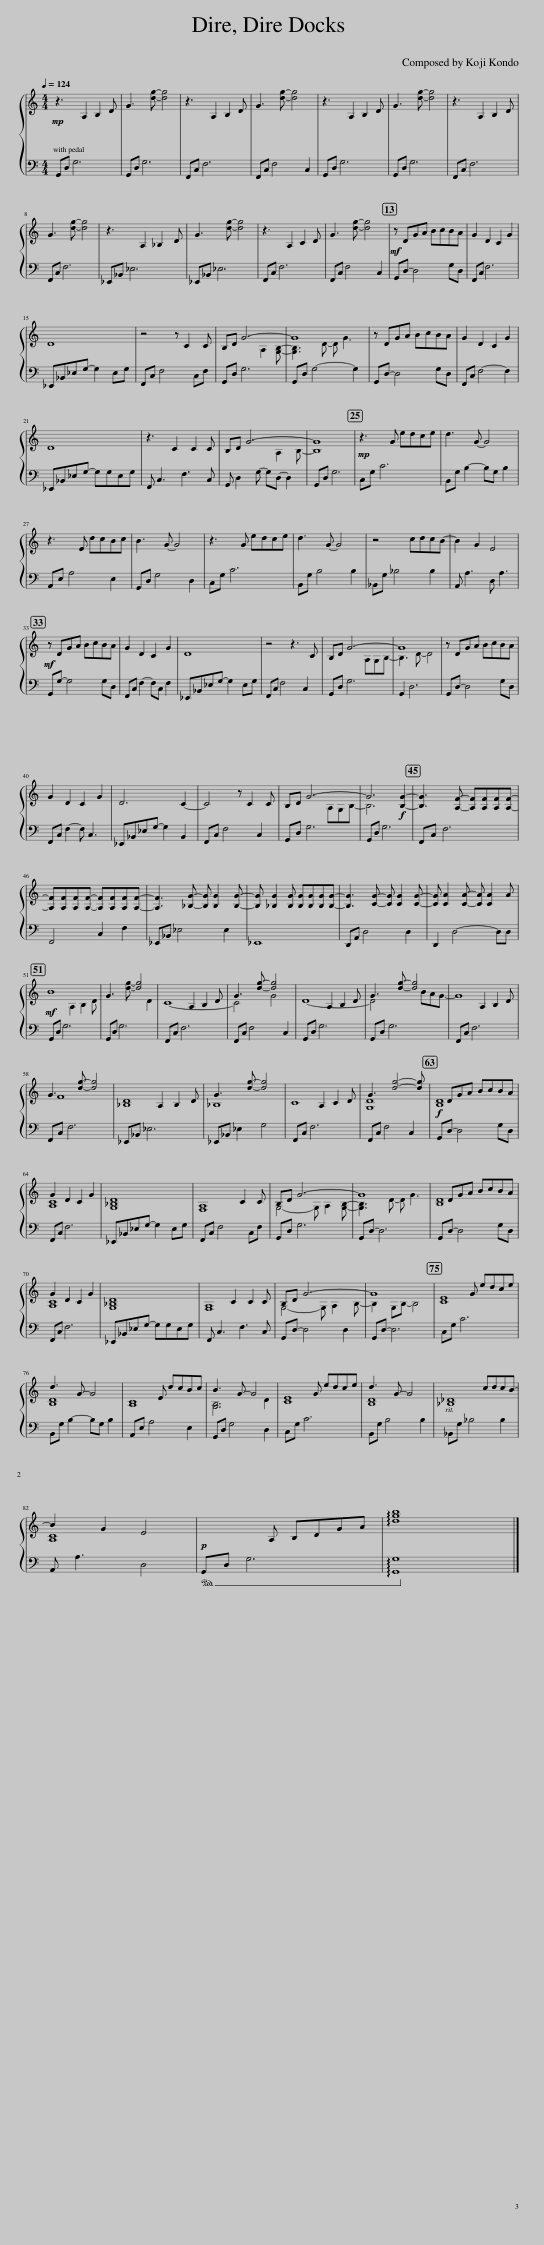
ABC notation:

X:1
%%score { ( 1 3 ) | 2 }
L:1/8
Q:1/4=124
M:4/4
I:linebreak $
K:C
V:1 treble
V:3 treble
V:2 bass
V:1
!mp! z3 A,2 B,2 D | G3 [dg]- [dg]4 | z3 A,2 B,2 D | G3 [dg]- [dg]4 | z3 A,2 B,2 D | %5
 G3 [dg]- [dg]4 | z3 A,2 B,2 D |$ G3 [dg]- [dg]4 | z3 A,2 _B,2 D | G3 [dg]- [dg]4 | %10
 z3 A,2 C2 D | G3 [dg]- [dg]4 |!mf! z DGA BcBA | G2 D2 C2 G2 |$ D8 | %15
 z4 z C2 C | B,D G6- | G8 | z DGA BcBA | G2 D2 C2 G2 |$ %20
 D8 | z3 C2 C2 C | B,D G6- | G8 |!mp! z3 G edce | %25
 d3 G- G4 |$ z3 E dcBc | B3 G- G4 | z3 G edce | d3 G- G4 | %30
 z4 cdcB- | B2 G2 E4 |$!mf! z DGA BcBA | G2 D2 C2 G2 | D8 | %35
 z4 z3 C | B,D G6- | G8 | z DGA BcBA |$ G2 D2 C2 G2 | %40
 D6 C2- | C4 z C2 C | B,D G6- | G6!f! [B,G]2- | [B,G]3 [A,F]- [A,F][A,F][A,F][A,F]- |$ %45
 [A,F][A,F][A,F][A,F]- [A,F][A,F][A,F][A,F]- | [A,F]3 [_B,G]- [B,G] [B,G]2 [B,G]- | [B,G] [_B,G]2 [B,G] [B,G][B,G][B,G][B,G]- | [B,G]3 [CG]- [CG] [CG]2 [CG]- | [CG] [CA]2 [CA]- [CA] [CA]2 A |$ %50
!mf! B8 | G3 [dg]- [dg]4 | x3 A,2 B,2 D | G3 [dg]- [dg]4 | x3 A,2 B,2 D | %55
 G3 [dg]- [dg]4 | x3 A,2 B,2 D |$ G3 [dg]- [dg]4 | x3 A,2 _B,2 D | G3 [dg]- [dg]4 | %60
 x3 A,2 C2 D | G3 [dg]4- [dg] |!f! x DGA BcBA |$ G2 D2 C2 G2 | D8 | %65
 x4 x C2 C | B,D G6- | G8 | x DGA BcBA |$ G2 D2 C2 G2 | %70
 D8 | x3 C2 C2 C | B,D G6- | G8 | x3 G edce |$ %75
 d3 G- G4 | x3 E dcBc | B3 G- G4 | x3 G edce | d3 G- G4 | %80
 x4 cdcB- |$ B2 G2 E4 |!p! x3 A, B,DGA | !arpeggio![dgb]8 |] %84
V:2
 G,,D, G,6 | G,,D, G,6 | F,,C, F,6 | F,,C, F,4 C,2 | G,,D, G,6 | %5
 G,,D, G,6 | F,,C, F,6 |$ F,,C, F,6 | _E,,_B,, _E,6 | _E,,_B,, _E,6 | %10
 F,,C, F,6 | F,,C, F,4 C,2 | G,,D,- D,4 G,D, | F,,C, F,6 |$ _E,,_B,,_E,G,- G,2 E,G, | %15
 F,,C, F,4 C,F, | G,,D, G,6 | G,,D, G,4- G,2 | G,,D,- D,4 G,D, | F,,C, F,4- F,2 |$ %20
 _E,,_B,,_E,G,- G,G,E,G, | F,, C,3 F,3 C, | G,, D,2 G,- G,D,- D,2 | G,,D, G,6 | C,G, C6 | %25
 B,,G, B,2- B,G, B,2 |$ A,,E, A,4 E,2 | G,,D, G,4 D,2 | C,G, C6 | B,,G, B,4 B,2 | %30
 _B,,G, _B,4 B,2 | A,, A,3 D, A,3 |$ G,,G,- G,4 G,D, | F,,C, F,2- F,C, F,2 | _E,,_B,,_E,G,- G,2 E,G, | %35
 F,,C, F,4 C,2 | G,,D, G,6 | G,,2 D,6 | G,,D,- D,4 G,D, |$ F,,C, F,2- F, C,3 | %40
 _E,,_B,,_E,G,- G,2 B,,2 | F,,C, F,4 C,2 | G,,D, G,6 | G,,D, G,6 | F,,C, F,6 |$ %45
 F,,4 C,2 F,2 | _E,,_B,, _E,4 E,2 | _E,,8 | D,,A,, D,4 D,2 | D,,2 D,4- D,D, |$ %50
 G,,D, G,6 | G,,D, G,6 | F,,C, F,6 | F,,C, F,4 C,2 | G,,D, G,6 | %55
 G,,D, G,6 | F,,C, F,6 |$ F,,C, F,6 | _E,,_B,, _E,6 | _E,,_B,, _E,2 G,4 | %60
 F,,C, F,6 | F,,C, F,4 C,2 | G,,D,- D,4 G,D, |$ F,,C, F,6 | _E,,_B,,_E,G,- G,2 E,G, | %65
 F,,C, F,4 C,F, | G,,D, G,6 | G,,D,- D,6 | G,,D,- D,4 G,D, |$ F,,C, F,6 | %70
 _E,,_B,,_E,G,- G,G,E,G, | F,, C,3 F,3 C, | G,,D,- D,4 D,2 | G,,D,- D,6 | C,G, C6 |$ %75
 B,,G, B,2- B,G, B,2 | A,,E, A,4 E,2 | G,,D, G,4 D,2 | C,G, C6 | B,,G, B,4 B,2 | %80
 _B,,G, _B,4 B,2 |$ A,, A,3 D,4 |!ped! G,,D, G,6!ped-up! | !arpeggio![G,,G,]8 |] %84
V:3
 x8 | x8 | x8 | x8 | x8 | %5
 x8 | x8 |$ x8 | x8 | x8 | %10
 x8 | x8 | x8 | x8 |$ x8 | %15
 x8 | x5 A,2 [G,B,]- | [G,B,]3 D- D G3 | x8 | x8 |$ %20
 x8 | x8 | x5 A,2 B,- | B,8 | x8 | %25
 x8 |$ x8 | x8 | x8 | x8 | %30
 x8 | x8 |$ x8 | x8 | x8 | %35
 x8 | x5 A,G,B,- | B,3 D- D4 | x8 |$ x8 | %40
 x8 | x8 | x5 A,G,B,- | B,6 x2 | x8 |$ %45
 x8 | x8 | x8 | x8 | x8 |$ %50
 x3 A,2 B,2 D | x6 D2 | C8- | C4 G4 | D8- | %55
 D4 x BAG- | G8 |$ F8 | [_B,D]8 | _B,8 | %60
 C8 | [G,D]8 | [B,D]8 |$ [A,C]8 | [G,_B,]8 | %65
 [F,A,]8 | G,4- G, A,2 [G,B,]- | [G,B,]3 D- D G3 | [B,D]8 |$ [A,C]8 | %70
 [G,_B,]8 | [F,A,]8 | G,4- G, A,2 B,- | B,2 G,B,- B,4 | [CE]8 |$ %75
 [B,D]8 | [A,C]8 | [G,B,]6 D2 | [CE]8 | [B,D]8 | %80
 [_B,_D]8 |$ [A,C]8 | x8 | x8 |] %84
